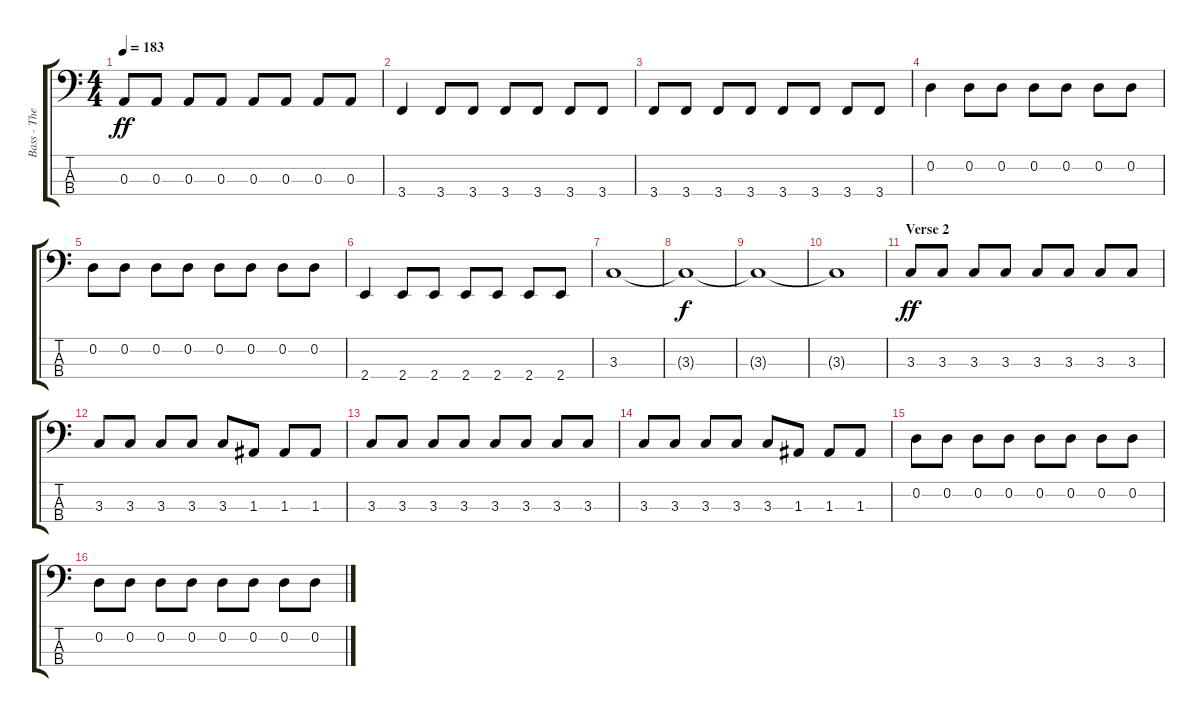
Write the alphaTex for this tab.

\track ("Bass - The \"Incredible\" Hagen" "Bass - The") {instrument electricbassfinger}
\staff {score tabs}
\tuning (G2 D2 A1 D1) {hide}
\ts (4 4)
\tempo 183
\clef f4
\ks c
0.3.8{dy ff} 0.3.8 0.3.8 0.3.8 0.3.8 0.3.8 0.3.8 0.3.8 |
3.4.4 3.4.8 3.4.8 3.4.8 3.4.8 3.4.8 3.4.8 |
3.4.8 3.4.8 3.4.8 3.4.8 3.4.8 3.4.8 3.4.8 3.4.8 |
0.2.4 0.2.8 0.2.8 0.2.8 0.2.8 0.2.8 0.2.8 |
0.2.8 0.2.8 0.2.8 0.2.8 0.2.8 0.2.8 0.2.8 0.2.8 |
2.4.4 2.4.8 2.4.8 2.4.8 2.4.8 2.4.8 2.4.8 |
3.3.1 |
3.3{t}.1{dy f} |
3.3{t}.1 |
3.3{t}.1 |
\section ("" "Verse 2")
3.3.8{dy ff} 3.3.8 3.3.8 3.3.8 3.3.8 3.3.8 3.3.8 3.3.8 |
3.3.8 3.3.8 3.3.8 3.3.8 3.3.8 1.3.8 1.3.8 1.3.8 |
3.3.8 3.3.8 3.3.8 3.3.8 3.3.8 3.3.8 3.3.8 3.3.8 |
3.3.8 3.3.8 3.3.8 3.3.8 3.3.8 1.3.8 1.3.8 1.3.8 |
0.2.8 0.2.8 0.2.8 0.2.8 0.2.8 0.2.8 0.2.8 0.2.8 |
0.2.8 0.2.8 0.2.8 0.2.8 0.2.8 0.2.8 0.2.8 0.2.8
